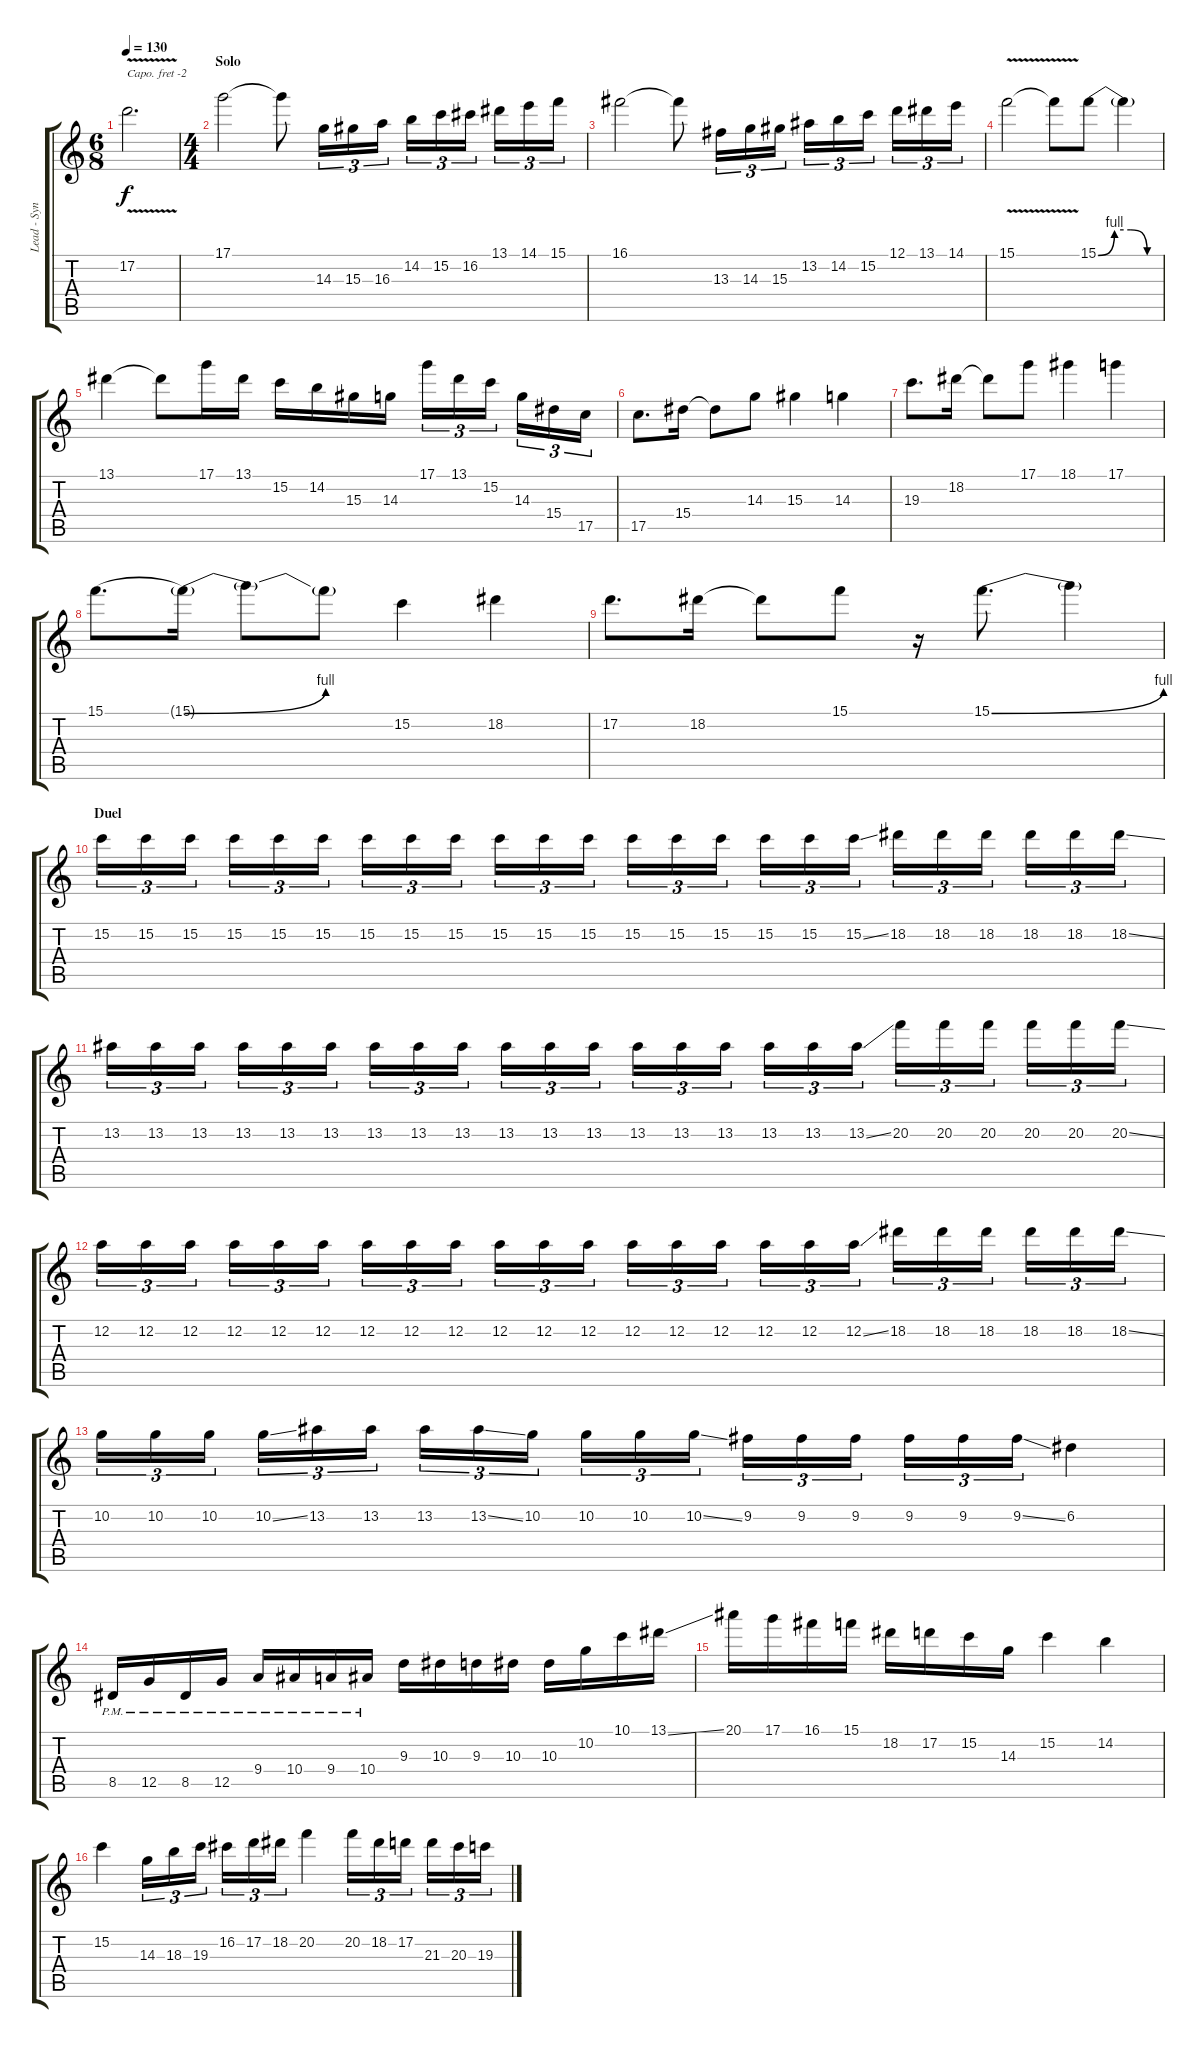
\track ("Lead - Synyster Gates" "Lead - Syn") {instrument distortionguitar}
\staff {score tabs}
\capo -2
\tuning (E4 B3 G3 D3 A2 D2) {hide}
\ts (6 8)
\tempo 130
\clef g2
\ks c
17.2{v}.2{d dy f} |
\ts (4 4)
\section ("" "Solo")
17.1.2 17.1{t}.8 14.3.16{tu (3 2)} 15.3.16{tu (3 2)} 16.3.16{tu (3 2)} 14.2.16{tu (3 2)} 15.2.16{tu (3 2)} 16.2.16{tu (3 2)} 13.1.16{tu (3 2)} 14.1.16{tu (3 2)} 15.1.16{tu (3 2)} |
16.1.2 16.1{t}.8 13.3.16{tu (3 2)} 14.3.16{tu (3 2)} 15.3.16{tu (3 2)} 13.2.16{tu (3 2)} 14.2.16{tu (3 2)} 15.2.16{tu (3 2)} 12.1.16{tu (3 2)} 13.1.16{tu (3 2)} 14.1.16{tu (3 2)} |
15.1{v}.2 15.1{t}.8 15.1{be (custom 0 0 15 4 30 4 45 0 60 0)}.8 15.1{t}.4 |
13.1.4 13.1{t}.8 17.1.16 13.1.16 15.2.16 14.2.16 15.3.16 14.3.16 17.1.16{tu (3 2)} 13.1.16{tu (3 2)} 15.2.16{tu (3 2)} 14.3.16{tu (3 2)} 15.4.16{tu (3 2)} 17.5.16{tu (3 2)} |
17.5.8{d} 15.4.16 15.4{t}.8 14.3.8 15.3.4 14.3.4 |
19.3.8{d} 18.2.16 18.2{t}.8 17.1.8 18.1.4 17.1.4 |
15.1{be (hold 0 0 60 0)}.8{d} 15.1{be (bend 0 0 60 4) t}.16 15.1{t}.8 15.1{be (hold 0 0 60 0) t}.8 15.2.4 18.2.4 |
17.2.8{d} 18.2.16 18.2{t}.8 15.1.8 r.16 15.1{be (bend 0 0 60 4)}.8{d} 15.1{t}.4 |
\section ("" "Duel")
15.2.16{tu (3 2)} 15.2.16{tu (3 2)} 15.2.16{tu (3 2)} 15.2.16{tu (3 2)} 15.2.16{tu (3 2)} 15.2.16{tu (3 2)} 15.2.16{tu (3 2)} 15.2.16{tu (3 2)} 15.2.16{tu (3 2)} 15.2.16{tu (3 2)} 15.2.16{tu (3 2)} 15.2.16{tu (3 2)} 15.2.16{tu (3 2)} 15.2.16{tu (3 2)} 15.2.16{tu (3 2)} 15.2.16{tu (3 2)} 15.2.16{tu (3 2)} 15.2{ss}.16{tu (3 2)} 18.2.16{tu (3 2)} 18.2.16{tu (3 2)} 18.2.16{tu (3 2)} 18.2.16{tu (3 2)} 18.2.16{tu (3 2)} 18.2{ss}.16{tu (3 2)} |
13.2.16{tu (3 2)} 13.2.16{tu (3 2)} 13.2.16{tu (3 2)} 13.2.16{tu (3 2)} 13.2.16{tu (3 2)} 13.2.16{tu (3 2)} 13.2.16{tu (3 2)} 13.2.16{tu (3 2)} 13.2.16{tu (3 2)} 13.2.16{tu (3 2)} 13.2.16{tu (3 2)} 13.2.16{tu (3 2)} 13.2.16{tu (3 2)} 13.2.16{tu (3 2)} 13.2.16{tu (3 2)} 13.2.16{tu (3 2)} 13.2.16{tu (3 2)} 13.2{ss}.16{tu (3 2)} 20.2.16{tu (3 2)} 20.2.16{tu (3 2)} 20.2.16{tu (3 2)} 20.2.16{tu (3 2)} 20.2.16{tu (3 2)} 20.2{ss}.16{tu (3 2)} |
12.2.16{tu (3 2)} 12.2.16{tu (3 2)} 12.2.16{tu (3 2)} 12.2.16{tu (3 2)} 12.2.16{tu (3 2)} 12.2.16{tu (3 2)} 12.2.16{tu (3 2)} 12.2.16{tu (3 2)} 12.2.16{tu (3 2)} 12.2.16{tu (3 2)} 12.2.16{tu (3 2)} 12.2.16{tu (3 2)} 12.2.16{tu (3 2)} 12.2.16{tu (3 2)} 12.2.16{tu (3 2)} 12.2.16{tu (3 2)} 12.2.16{tu (3 2)} 12.2{ss}.16{tu (3 2)} 18.2.16{tu (3 2)} 18.2.16{tu (3 2)} 18.2.16{tu (3 2)} 18.2.16{tu (3 2)} 18.2.16{tu (3 2)} 18.2{ss}.16{tu (3 2)} |
10.2.16{tu (3 2)} 10.2.16{tu (3 2)} 10.2.16{tu (3 2)} 10.2{ss}.16{tu (3 2)} 13.2.16{tu (3 2)} 13.2.16{tu (3 2)} 13.2.16{tu (3 2)} 13.2{ss}.16{tu (3 2)} 10.2.16{tu (3 2)} 10.2.16{tu (3 2)} 10.2.16{tu (3 2)} 10.2{ss}.16{tu (3 2)} 9.2.16{tu (3 2)} 9.2.16{tu (3 2)} 9.2.16{tu (3 2)} 9.2.16{tu (3 2)} 9.2.16{tu (3 2)} 9.2{ss}.16{tu (3 2)} 6.2.4 |
8.5{pm}.16 12.5{pm}.16 8.5{pm}.16 12.5{pm}.16 9.4{pm}.16 10.4{pm}.16 9.4{pm}.16 10.4{pm}.16 9.3.16 10.3.16 9.3.16 10.3.16 10.3.16 10.2.16 10.1.16 13.1{ss}.16 |
20.1.16 17.1.16 16.1.16 15.1.16 18.2.16 17.2.16 15.2.16 14.3.16 15.2.4 14.2.4 |
15.2.4 14.3.16{tu (3 2)} 18.3.16{tu (3 2)} 19.3.16{tu (3 2)} 16.2.16{tu (3 2)} 17.2.16{tu (3 2)} 18.2.16{tu (3 2)} 20.2.4 20.2.16{tu (3 2)} 18.2.16{tu (3 2)} 17.2.16{tu (3 2)} 21.3.16{tu (3 2)} 20.3.16{tu (3 2)} 19.3.16{tu (3 2)}
